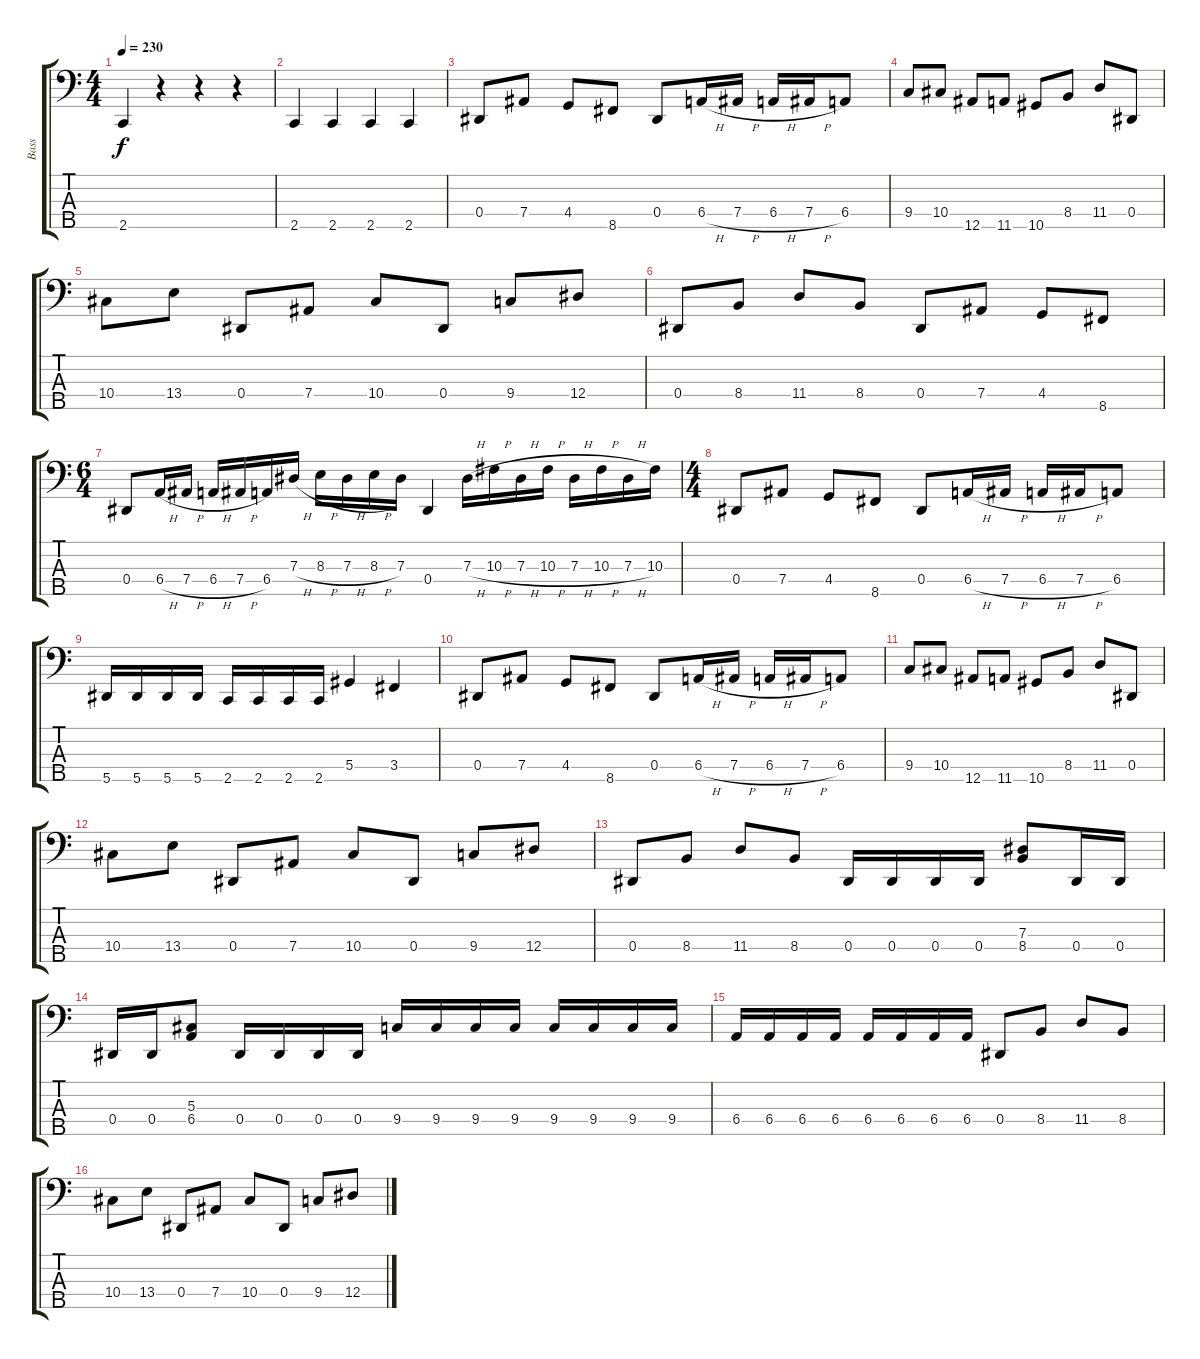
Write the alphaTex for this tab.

\track ("Bass" "Bass") {instrument electricbassfinger}
\staff {score tabs}
\tuning (Gb2 Db2 Ab1 Eb1 Bb0) {hide}
\ts (4 4)
\tempo 230
\clef f4
\ks c
2.5.4{dy f instrument electricbassfinger} r.4 r.4 r.4 |
2.5.4 2.5.4 2.5.4 2.5.4 |
0.4.8 7.4.8 4.4.8 8.5.8 0.4.8 6.4{h}.16 7.4{h}.16 6.4{h}.16 7.4{h}.16 6.4.8 |
9.4.8 10.4.8 12.5.8 11.5.8 10.5.8 8.4.8 11.4.8 0.4.8 |
10.4.8 13.4.8 0.4.8 7.4.8 10.4.8 0.4.8 9.4.8 12.4.8 |
0.4.8 8.4.8 11.4.8 8.4.8 0.4.8 7.4.8 4.4.8 8.5.8 |
\ts (6 4)
0.4.8 6.4{h}.16 7.4{h}.16 6.4{h}.16 7.4{h}.16 6.4.16 7.3{h}.16 8.3{h}.16 7.3{h}.16 8.3{h}.16 7.3.16 0.4.4 7.3{h}.16 10.3{h}.16 7.3{h}.16 10.3{h}.16 7.3{h}.16 10.3{h}.16 7.3{h}.16 10.3.16 |
\ts (4 4)
0.4.8 7.4.8 4.4.8 8.5.8 0.4.8 6.4{h}.16 7.4{h}.16 6.4{h}.16 7.4{h}.16 6.4.8 |
5.5.16 5.5.16 5.5.16 5.5.16 2.5.16 2.5.16 2.5.16 2.5.16 5.4.4 3.4.4 |
0.4.8 7.4.8 4.4.8 8.5.8 0.4.8 6.4{h}.16 7.4{h}.16 6.4{h}.16 7.4{h}.16 6.4.8 |
9.4.8 10.4.8 12.5.8 11.5.8 10.5.8 8.4.8 11.4.8 0.4.8 |
10.4.8 13.4.8 0.4.8 7.4.8 10.4.8 0.4.8 9.4.8 12.4.8 |
0.4.8 8.4.8 11.4.8 8.4.8 0.4.16 0.4.16 0.4.16 0.4.16 (7.3 8.4).8 0.4.16 0.4.16 |
0.4.16 0.4.16 (5.3 6.4).8 0.4.16 0.4.16 0.4.16 0.4.16 9.4.16 9.4.16 9.4.16 9.4.16 9.4.16 9.4.16 9.4.16 9.4.16 |
6.4.16 6.4.16 6.4.16 6.4.16 6.4.16 6.4.16 6.4.16 6.4.16 0.4.8 8.4.8 11.4.8 8.4.8 |
10.4.8 13.4.8 0.4.8 7.4.8 10.4.8 0.4.8 9.4.8 12.4.8
